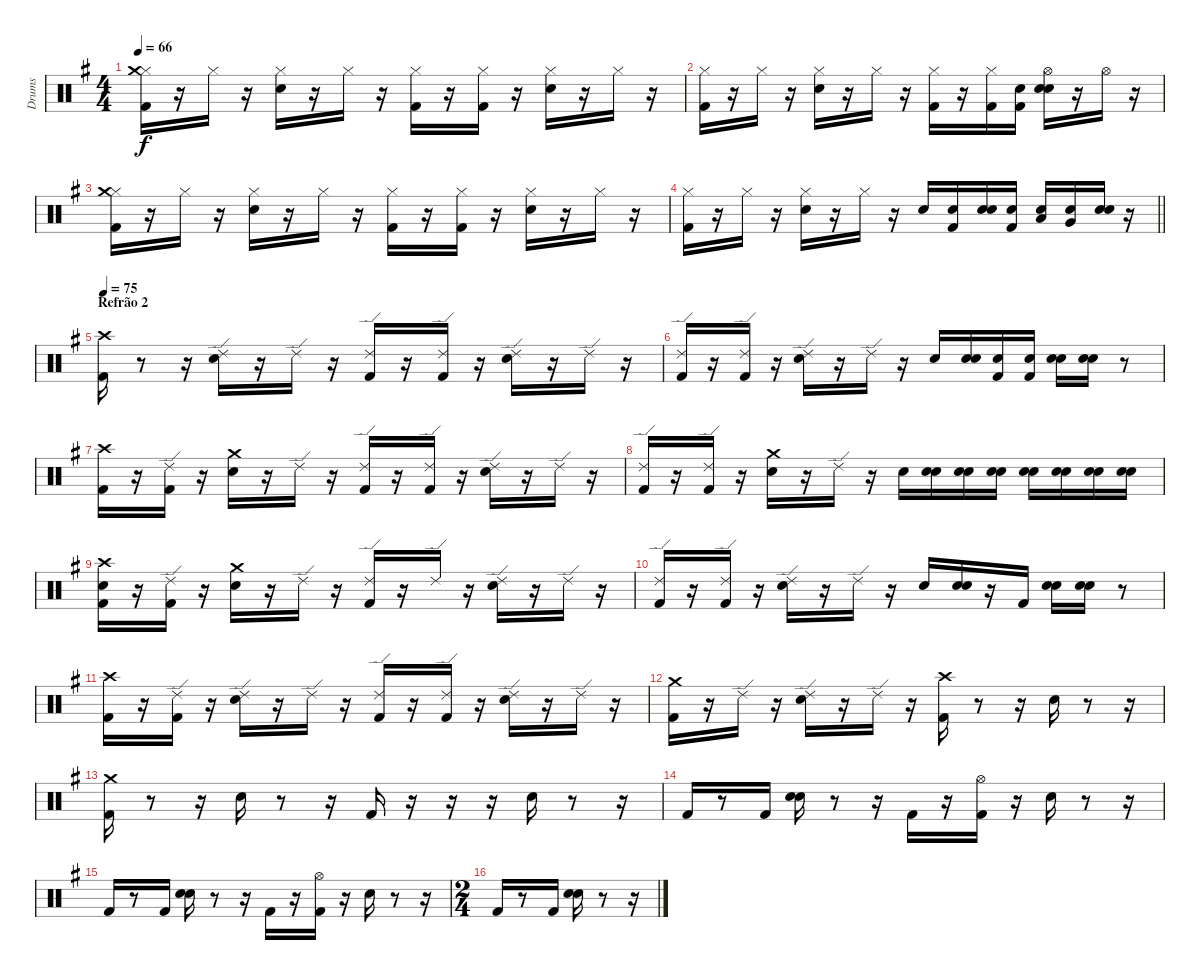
\track ("Drums" "Drums") {instrument percussion}
\staff {score}
\articulation defaults
\ts (4 4)
\tempo 66
\clef neutral
\ks eminor
("Kick (hit) 2" "Hi-Hat (closed)" "Crash medium (hit)").16{dy f} r.16 "Hi-Hat (closed)".16 r.16 ("Electric Snare (hit)" "Hi-Hat (closed)").16 r.16 "Hi-Hat (closed)".16 r.16 ("Kick (hit) 2" "Hi-Hat (closed)").16 r.16 ("Kick (hit) 2" "Hi-Hat (closed)").16 r.16 ("Electric Snare (hit)" "Hi-Hat (closed)").16 r.16 "Hi-Hat (closed)".16 r.16 |
("Kick (hit) 2" "Hi-Hat (closed)").16 r.16 "Hi-Hat (closed)".16 r.16 ("Electric Snare (hit)" "Hi-Hat (closed)").16 r.16 "Hi-Hat (closed)".16 r.16 ("Kick (hit) 2" "Hi-Hat (closed)").16 r.16 ("Kick (hit) 2" "Hi-Hat (closed)").16 ("Snare (hit)" "Kick (hit) 2").16 ("Snare (hit)" "Electric Snare (hit)" "Hi-Hat (open)").16 r.16 "Hi-Hat (open)".16 r.16 |
("Kick (hit) 2" "Hi-Hat (closed)" "Crash medium (hit)").16 r.16 "Hi-Hat (closed)".16 r.16 ("Electric Snare (hit)" "Hi-Hat (closed)").16 r.16 "Hi-Hat (closed)".16 r.16 ("Kick (hit) 2" "Hi-Hat (closed)").16 r.16 ("Kick (hit) 2" "Hi-Hat (closed)").16 r.16 ("Electric Snare (hit)" "Hi-Hat (closed)").16 r.16 "Hi-Hat (closed)".16 r.16 |
\barLineRight lightlight
("Kick (hit) 2" "Hi-Hat (closed)").16 r.16 "Hi-Hat (closed)".16 r.16 ("Electric Snare (hit)" "Hi-Hat (closed)").16 r.16 "Hi-Hat (closed)".16 r.16 "Electric Snare (hit)".16 ("Snare (hit)" "Kick (hit) 2").16 ("Snare (hit)" "Electric Snare (hit)").16 ("Snare (hit)" "Kick (hit) 2").16 ("Snare (hit)" "Low Tom (hit)").16 ("Snare (hit)" "Very Low Tom (hit)").16 ("Snare (hit)" "Electric Snare (hit)").16 r.16 |
\section ("" "Refrão 2")
\tempo 75
("Kick (hit) 2" "Crash high (hit)").16 r.8 r.16 ("Electric Snare (hit)" "Ride (edge) 2").16 r.16 "Ride (edge) 2".16 r.16 ("Kick (hit) 2" "Ride (edge) 2").16 r.16 ("Kick (hit) 2" "Ride (edge) 2").16 r.16 ("Electric Snare (hit)" "Ride (edge) 2").16 r.16 "Ride (edge) 2".16 r.16 |
("Kick (hit) 2" "Ride (edge) 2").16 r.16 ("Kick (hit) 2" "Ride (edge) 2").16 r.16 ("Electric Snare (hit)" "Ride (edge) 2").16 r.16 "Ride (edge) 2".16 r.16 "Electric Snare (hit)".16 ("Snare (hit)" "Electric Snare (hit)").16 ("Snare (hit)" "Kick (hit) 2").16 ("Snare (hit)" "Kick (hit) 2").16 ("Snare (hit)" "Electric Snare (hit)").16 ("Snare (hit)" "Electric Snare (hit)").16 r.8 |
("Kick (hit) 2" "Crash high (hit)").16 r.16 ("Kick (hit) 2" "Ride (edge) 2").16 r.16 ("Electric Snare (hit)" "Crash medium (hit)").16 r.16 "Ride (edge) 2".16 r.16 ("Kick (hit) 2" "Ride (edge) 2").16 r.16 ("Kick (hit) 2" "Ride (edge) 2").16 r.16 ("Electric Snare (hit)" "Ride (edge) 2").16 r.16 "Ride (edge) 2".16 r.16 |
("Kick (hit) 2" "Ride (edge) 2").16 r.16 ("Kick (hit) 2" "Ride (edge) 2").16 r.16 ("Electric Snare (hit)" "Crash medium (hit)").16 r.16 "Ride (edge) 2".16 r.16 "Electric Snare (hit)".16 ("Snare (hit)" "Electric Snare (hit)").16 ("Snare (hit)" "Electric Snare (hit)").16 ("Snare (hit)" "Electric Snare (hit)").16 ("Snare (hit)" "Electric Snare (hit)").16 ("Snare (hit)" "Electric Snare (hit)").16 ("Snare (hit)" "Electric Snare (hit)").16 ("Snare (hit)" "Electric Snare (hit)").16 |
("Snare (hit)" "Kick (hit) 2" "Crash high (hit)").16 r.16 ("Kick (hit) 2" "Ride (edge) 2").16 r.16 ("Electric Snare (hit)" "Crash medium (hit)").16 r.16 "Ride (edge) 2".16 r.16 ("Kick (hit) 2" "Ride (edge) 2").16 r.16 "Ride (edge) 2".16 r.16 ("Electric Snare (hit)" "Ride (edge) 2").16 r.16 "Ride (edge) 2".16 r.16 |
("Kick (hit) 2" "Ride (edge) 2").16 r.16 ("Kick (hit) 2" "Ride (edge) 2").16 r.16 ("Electric Snare (hit)" "Ride (edge) 2").16 r.16 "Ride (edge) 2".16 r.16 "Electric Snare (hit)".16 ("Snare (hit)" "Electric Snare (hit)").16 r.16 "Kick (hit) 2".16 ("Snare (hit)" "Electric Snare (hit)").16 ("Snare (hit)" "Electric Snare (hit)").16 r.8 |
("Kick (hit) 2" "Crash high (hit)").16 r.16 ("Kick (hit) 2" "Ride (edge) 2").16 r.16 ("Electric Snare (hit)" "Ride (edge) 2").16 r.16 "Ride (edge) 2".16 r.16 ("Kick (hit) 2" "Ride (edge) 2").16 r.16 ("Kick (hit) 2" "Ride (edge) 2").16 r.16 ("Electric Snare (hit)" "Ride (edge) 2").16 r.16 "Ride (edge) 2".16 r.16 |
("Kick (hit) 2" "Crash medium (hit)").16 r.16 "Ride (edge) 2".16 r.16 ("Electric Snare (hit)" "Ride (edge) 2").16 r.16 "Ride (edge) 2".16 r.16 ("Kick (hit) 2" "Crash high (hit)").16 r.8 r.16 "Electric Snare (hit)".16 r.8 r.16 |
("Kick (hit) 2" "Crash medium (hit)").16 r.8 r.16 "Electric Snare (hit)".16 r.8 r.16 "Kick (hit) 2".16 r.16 r.16 r.16 "Electric Snare (hit)".16 r.8 r.16 |
"Kick (hit) 2".16 r.8 "Kick (hit) 2".16 ("Snare (hit)" "Electric Snare (hit)").16 r.8 r.16 "Kick (hit) 2".16 r.16 ("Kick (hit) 2" "Hi-Hat (open)").16 r.16 "Electric Snare (hit)".16 r.8 r.16 |
"Kick (hit) 2".16 r.8 "Kick (hit) 2".16 ("Snare (hit)" "Electric Snare (hit)").16 r.8 r.16 "Kick (hit) 2".16 r.16 ("Kick (hit) 2" "Hi-Hat (open)").16 r.16 "Electric Snare (hit)".16 r.8 r.16 |
\ts (2 4)
"Kick (hit) 2".16 r.8 "Kick (hit) 2".16 ("Snare (hit)" "Electric Snare (hit)").16 r.8 r.16
